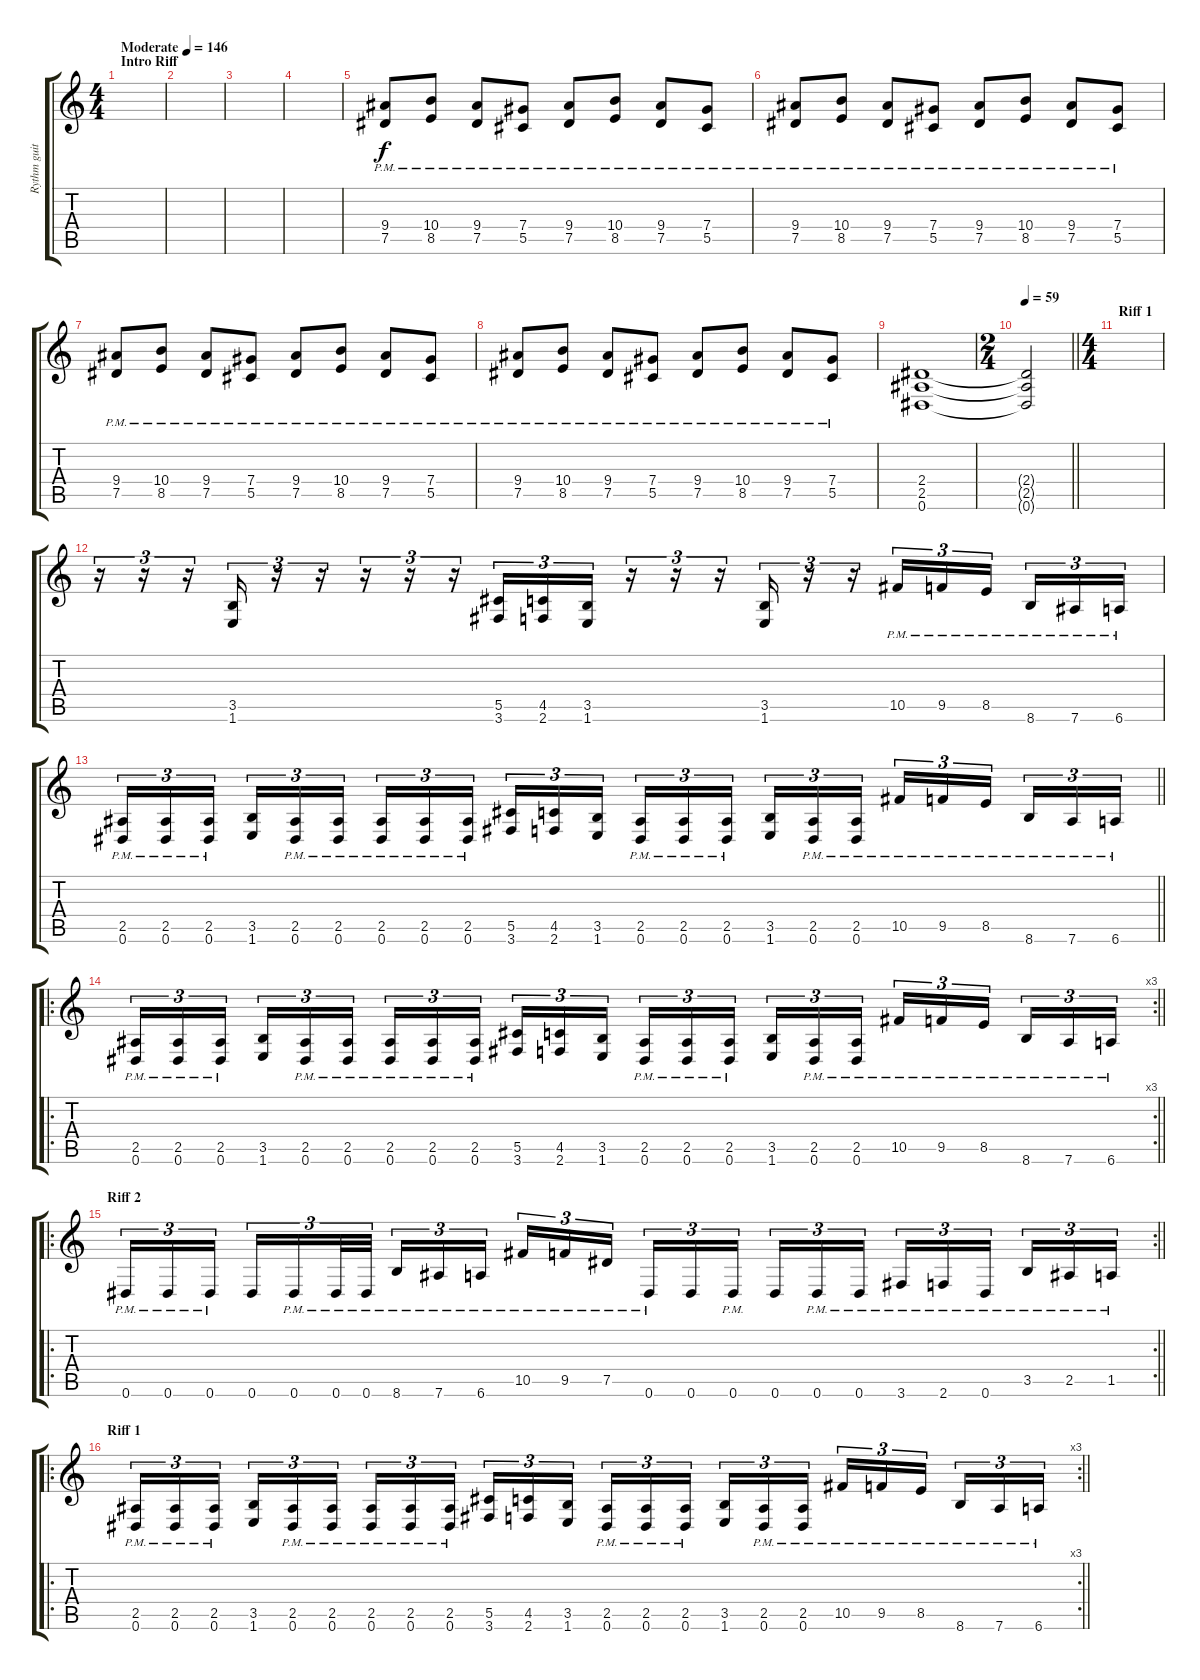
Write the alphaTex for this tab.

\track ("Rythm guitar" "Rythm guit") {instrument distortionguitar}
\staff {score tabs}
\tuning (Eb4 Bb3 Gb3 Db3 Ab2 Eb2) {hide}
\ts (4 4)
\section ("" "Intro Riff")
\tempo (146 "Moderate")
\clef g2
\ks c
|
|
|
|
(9.4{pm} 7.5{pm}).8 (10.4{pm} 8.5{pm}).8 (9.4{pm} 7.5{pm}).8 (7.4{pm} 5.5{pm}).8 (9.4{pm} 7.5{pm}).8 (10.4{pm} 8.5{pm}).8 (9.4{pm} 7.5{pm}).8 (7.4{pm} 5.5{pm}).8 |
(9.4{pm} 7.5{pm}).8 (10.4{pm} 8.5{pm}).8 (9.4{pm} 7.5{pm}).8 (7.4{pm} 5.5{pm}).8 (9.4{pm} 7.5{pm}).8 (10.4{pm} 8.5{pm}).8 (9.4{pm} 7.5{pm}).8 (7.4{pm} 5.5{pm}).8 |
(9.4{pm} 7.5{pm}).8 (10.4{pm} 8.5{pm}).8 (9.4{pm} 7.5{pm}).8 (7.4{pm} 5.5{pm}).8 (9.4{pm} 7.5{pm}).8 (10.4{pm} 8.5{pm}).8 (9.4{pm} 7.5{pm}).8 (7.4{pm} 5.5{pm}).8 |
(9.4{pm} 7.5{pm}).8 (10.4{pm} 8.5{pm}).8 (9.4{pm} 7.5{pm}).8 (7.4{pm} 5.5{pm}).8 (9.4{pm} 7.5{pm}).8 (10.4{pm} 8.5{pm}).8 (9.4{pm} 7.5{pm}).8 (7.4{pm} 5.5{pm}).8 |
(2.4 2.5 0.6).1{dy f} |
\ts (2 4)
\tempo 59
\barLineRight lightlight
(2.4{t} 2.5{t} 0.6{t}).2 |
\ts (4 4)
\section ("" "Riff 1")
|
r.16{tu (3 2)} r.16{tu (3 2)} r.16{tu (3 2)} (3.5 1.6).16{tu (3 2)} r.16{tu (3 2)} r.16{tu (3 2)} r.16{tu (3 2)} r.16{tu (3 2)} r.16{tu (3 2)} (5.5 3.6).16{tu (3 2)} (4.5 2.6).16{tu (3 2)} (3.5 1.6).16{tu (3 2)} r.16{tu (3 2)} r.16{tu (3 2)} r.16{tu (3 2)} (3.5 1.6).16{tu (3 2)} r.16{tu (3 2)} r.16{tu (3 2)} 10.5{pm}.16{tu (3 2)} 9.5{pm}.16{tu (3 2)} 8.5{pm}.16{tu (3 2) beam splitsecondary} 8.6{pm}.16{tu (3 2)} 7.6{pm}.16{tu (3 2)} 6.6{pm}.16{tu (3 2)} |
\barLineRight lightlight
(2.5{pm} 0.6{pm}).16{tu (3 2)} (2.5{pm} 0.6{pm}).16{tu (3 2)} (2.5{pm} 0.6{pm}).16{tu (3 2) beam splitsecondary} (3.5 1.6).16{tu (3 2)} (2.5{pm} 0.6{pm}).16{tu (3 2)} (2.5{pm} 0.6{pm}).16{tu (3 2)} (2.5{pm} 0.6{pm}).16{tu (3 2)} (2.5{pm} 0.6{pm}).16{tu (3 2)} (2.5{pm} 0.6{pm}).16{tu (3 2) beam splitsecondary} (5.5 3.6).16{tu (3 2)} (4.5 2.6).16{tu (3 2)} (3.5 1.6).16{tu (3 2)} (2.5{pm} 0.6{pm}).16{tu (3 2)} (2.5{pm} 0.6{pm}).16{tu (3 2)} (2.5{pm} 0.6{pm}).16{tu (3 2) beam splitsecondary} (3.5 1.6).16{tu (3 2)} (2.5{pm} 0.6{pm}).16{tu (3 2)} (2.5{pm} 0.6{pm}).16{tu (3 2)} 10.5{pm}.16{tu (3 2)} 9.5{pm}.16{tu (3 2)} 8.5{pm}.16{tu (3 2) beam splitsecondary} 8.6{pm}.16{tu (3 2)} 7.6{pm}.16{tu (3 2)} 6.6{pm}.16{tu (3 2)} |
\ro
\rc 3
\barLineRight lightlight
(2.5{pm} 0.6{pm}).16{tu (3 2)} (2.5{pm} 0.6{pm}).16{tu (3 2)} (2.5{pm} 0.6{pm}).16{tu (3 2) beam splitsecondary} (3.5 1.6).16{tu (3 2)} (2.5{pm} 0.6{pm}).16{tu (3 2)} (2.5{pm} 0.6{pm}).16{tu (3 2)} (2.5{pm} 0.6{pm}).16{tu (3 2)} (2.5{pm} 0.6{pm}).16{tu (3 2)} (2.5{pm} 0.6{pm}).16{tu (3 2) beam splitsecondary} (5.5 3.6).16{tu (3 2)} (4.5 2.6).16{tu (3 2)} (3.5 1.6).16{tu (3 2)} (2.5{pm} 0.6{pm}).16{tu (3 2)} (2.5{pm} 0.6{pm}).16{tu (3 2)} (2.5{pm} 0.6{pm}).16{tu (3 2) beam splitsecondary} (3.5 1.6).16{tu (3 2)} (2.5{pm} 0.6{pm}).16{tu (3 2)} (2.5{pm} 0.6{pm}).16{tu (3 2)} 10.5{pm}.16{tu (3 2)} 9.5{pm}.16{tu (3 2)} 8.5{pm}.16{tu (3 2) beam splitsecondary} 8.6{pm}.16{tu (3 2)} 7.6{pm}.16{tu (3 2)} 6.6{pm}.16{tu (3 2)} |
\ro
\rc 2
\section ("" "Riff 2")
\barLineRight lightlight
0.6{pm}.16{tu (3 2)} 0.6{pm}.16{tu (3 2)} 0.6{pm}.16{tu (3 2) beam splitsecondary} 0.6.16{tu (3 2)} 0.6{pm}.16{tu (3 2)} 0.6{pm}.32{tu (3 2)} 0.6{pm}.32{tu (3 2)} 8.6{pm}.16{tu (3 2)} 7.6{pm}.16{tu (3 2)} 6.6{pm}.16{tu (3 2) beam splitsecondary} 10.5{pm}.16{tu (3 2)} 9.5{pm}.16{tu (3 2)} 7.5{pm}.16{tu (3 2)} 0.6{pm}.16{tu (3 2)} 0.6.16{tu (3 2)} 0.6{pm}.16{tu (3 2) beam splitsecondary} 0.6.16{tu (3 2)} 0.6{pm}.16{tu (3 2)} 0.6{pm}.16{tu (3 2)} 3.6{pm}.16{tu (3 2)} 2.6{pm}.16{tu (3 2)} 0.6{pm}.16{tu (3 2) beam splitsecondary} 3.5{pm}.16{tu (3 2)} 2.5{pm}.16{tu (3 2)} 1.5{pm}.16{tu (3 2)} |
\ro
\rc 3
\section ("" "Riff 1")
\barLineRight lightlight
(2.5{pm} 0.6{pm}).16{tu (3 2)} (2.5{pm} 0.6{pm}).16{tu (3 2)} (2.5{pm} 0.6{pm}).16{tu (3 2) beam splitsecondary} (3.5 1.6).16{tu (3 2)} (2.5{pm} 0.6{pm}).16{tu (3 2)} (2.5{pm} 0.6{pm}).16{tu (3 2)} (2.5{pm} 0.6{pm}).16{tu (3 2)} (2.5{pm} 0.6{pm}).16{tu (3 2)} (2.5{pm} 0.6{pm}).16{tu (3 2) beam splitsecondary} (5.5 3.6).16{tu (3 2)} (4.5 2.6).16{tu (3 2)} (3.5 1.6).16{tu (3 2)} (2.5{pm} 0.6{pm}).16{tu (3 2)} (2.5{pm} 0.6{pm}).16{tu (3 2)} (2.5{pm} 0.6{pm}).16{tu (3 2) beam splitsecondary} (3.5 1.6).16{tu (3 2)} (2.5{pm} 0.6{pm}).16{tu (3 2)} (2.5{pm} 0.6{pm}).16{tu (3 2)} 10.5{pm}.16{tu (3 2)} 9.5{pm}.16{tu (3 2)} 8.5{pm}.16{tu (3 2) beam splitsecondary} 8.6{pm}.16{tu (3 2)} 7.6{pm}.16{tu (3 2)} 6.6{pm}.16{tu (3 2)}
